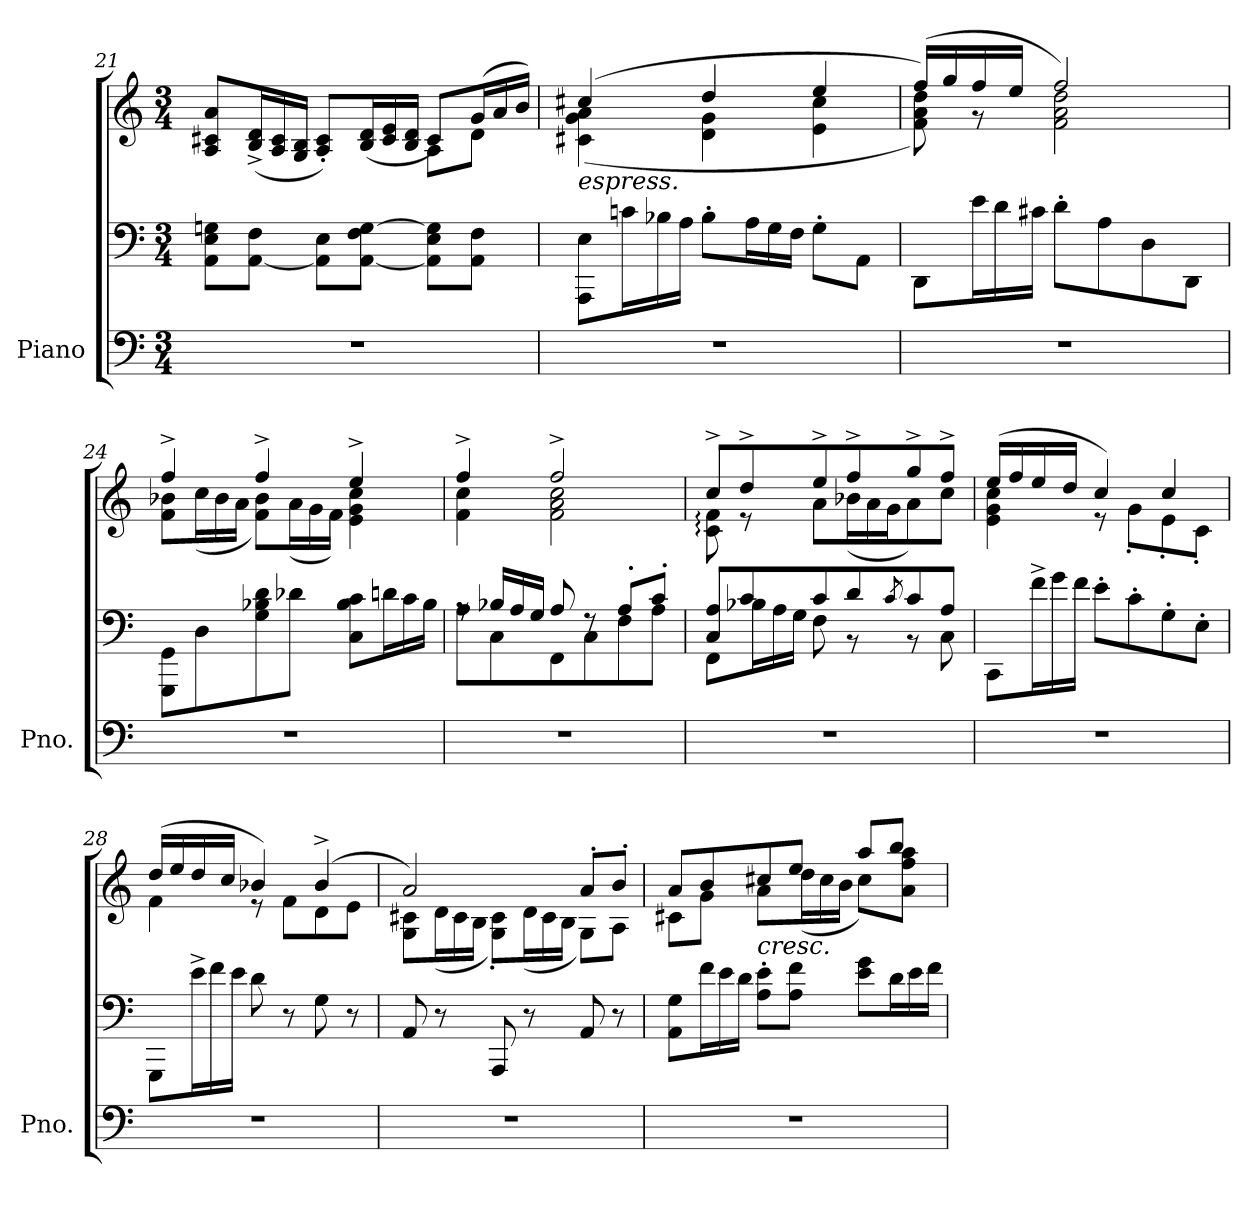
**kern	**kern	**kern	**dynam
*part1	*part1	*part1	*part1
*staff3	*staff2	*staff1	*staff1/2/3
*I"Piano	*	*	*
*I'Pno.	*	*	*
*clefF4	*clefF4	*clefG2	*
*k[]	*k[]	*k[]	*
*M3/4	*M3/4	*M3/4	*
=21	=21	=21	=21
*	*	*^	*
2.r	8AA\ 8E\ 8Gn\L	8A/ 8c#X/ 8a/L	2ryy	.
*	*	*Xtuplet	*	*
.	[8AA\ 8F\J	(24B/^ 24d/^L	.	.
.	.	24A/ 24c#/	.	.
.	.	24G/ 24B/JJ	.	.
.	8AA\] 8E\L	8A/' 8c#/'L)	.	.
.	[8AA\ 8F\ [8G\J	(24B/ 24d/L	.	.
.	.	24c#/ 24e/	.	.
.	.	24B/ 24d/JJ	.	.
.	8AA\] 8E\ 8G\]L	8c#/L)	8A\L	.
.	8AA\ 8F\J	(24g/L	8d\J	.
.	.	24a/	.	.
.	.	24b/JJ)	.	.
=22	=22	=22	=22	=22
!	!	!LO:TX:b:i:t=espress.	!	!
2.r	8AAA\ 8E\L	(4cc#X/	(4c#X\ 4g\ 4a\	.
*	*Xtuplet	*	*	*
.	24cn\L	.	.	.
.	24B-X\	.	.	.
.	24A\JJ	.	.	.
.	8B-'\L	4dd/	4d\ 4g\	.
.	24A\L	.	.	.
.	24G\	.	.	.
.	24F\JJ	.	.	.
.	8G'\L	4ee/	4e\ 4cc#\	.
.	8AA\J	.	.	.
=23	=23	=23	=23	=23
2.r	8DD\L	(16ff/LL)	8f\ 8a\ 8dd\)	.
.	.	16gg/	.	.
.	24e\L	16ff/	8r	.
.	24d\	.	.	.
.	.	16ee/JJ	.	.
.	24c#X\JJ	.	.	.
.	8d'\L	2ff/)	2f\ 2a\ 2dd\	.
.	8A\	.	.	.
.	8D\	.	.	.
.	8DD\J	.	.	.
!!LO:LB:g=z	!!
=24	=24	=24	=24	=24
!	!	!	!	!LO:DY:a=2
2.r	8GGG\ 8GG\L	4ff^/	8f\ 8b-X\L	other-dynamics
.	8D\	.	(24cc\L	.
.	.	.	24b-\	.
.	.	.	24a\JJ	.
.	8G\ 8B-X\ 8d\	4ff^/	8f\ 8b-\L)	.
.	8d-X\J	.	(24a\L	.
.	.	.	24g\	.
.	.	.	24f\JJ)	.
.	8C\ 8B-\ 8c\L	4ee^/	4e\ 4g\ 4cc\	.
.	24dn\L	.	.	.
.	24c\	.	.	.
.	24B-\JJ	.	.	.
=25	=25	=25	=25	=25
*	*^	*	*	*
2.r	8rA	8A\L	4ff^/	4f\ 4cc\	.
.	24B-X/LL	8C\	.	.	.
.	24A/	.	.	.	.
.	24G/JJ	.	.	.	.
.	8A/	8FF\	2ff^/	2f\ 2a\ 2cc\	.
.	8rF	8C\	.	.	.
.	8A'/L	8F\	.	.	.
.	8c'/J	8A\J	.	.	.
=26	=26	=26	=26	=26	=26
2.r	8C/ 8A/L	8FF\L	8cc^/L	8c\: 8f\:	.
.	8c/	24B-X\L	8dd^/	8r	.
.	.	24A\	.	.	.
.	.	24G\JJ	.	.	.
.	8c/	8F\	8ee^/	8a\L	.
.	8d/	8r	8ff^/	(24b-X\L	.
.	.	.	.	24a\	.
.	.	.	.	24g\J	.
.	8qc/	.	.	.	.
.	8c/	8r	8gg^/	8a\)	.
.	8A/J	8C\	8ff^/J	8cc\J	.
*	*v	*v	*	*	*
!!LO:LB:g=z	!!
=27	=27	=27	=27	=27
2.r	8CC\L	(16ee/LL	4e\ 4g\ 4cc\	.
.	.	16ff/	.	.
.	24f^\L	16ee/	.	.
.	24g\	.	.	.
.	.	16dd/JJ	.	.
.	24f\JJ	.	.	.
.	8e'\L	4cc/)	8r	.
.	8c'\	.	8g'\L	.
.	8G'\	4cc/	8e'\	.
.	8E'\J	.	8c'\J	.
=28	=28	=28	=28	=28
2.r	8GGG\L	(16dd/LL	4f\	.
.	.	16ee/	.	.
.	24e^\L	16dd/	.	.
.	24f\	.	.	.
.	.	16cc/JJ	.	.
.	24e\JJ	.	.	.
.	8d\	4b-X/)	8r	.
.	8r	.	8f\L	.
.	8G\	(4b-^/	8d\	.
.	8r	.	8e\J	.
=29	=29	=29	=29	=29
2.r	8AA/	2a/)	8G\ 8c#X\L	.
.	8r	.	(24d\L	.
.	.	.	24c#\	.
.	.	.	24B\JJ	.
.	8AAA/	.	8G\' 8c#\'L)	.
.	8r	.	(24d\L	.
.	.	.	24c#\	.
.	.	.	24B\JJ	.
.	8AA/	8a'/L	8G\L)	.
.	8r	8b'/J	8A\J	.
!!LO:PB:g=z	!!
=30	=30	=30	=30	=30
2.r	8AA\ 8G\L	8a/L	8c#X\L	.
.	24f\L	8b/	8g\J	.
.	24e\	.	.	.
.	24d\JJ	.	.	.
!	!	!LO:TX:b:i:t=cresc.	!	!
.	8A\' 8e\'L	8cc#X/	8a\L	.
.	8A\ 8f\J	8ee/J	(24dd\L	.
.	.	.	24cc#\	.
.	.	.	24b\JJ	.
.	8e\ 8g\L	8aa/L	8cc#\L)	.
.	24d\L	8bb/J	8a\ 8ff\ 8aa\J	.
.	24e\	.	.	.
.	24f\JJ	.	.	.
*	*	*v	*v	*
=	=	=	=
*-	*-	*-	*-
